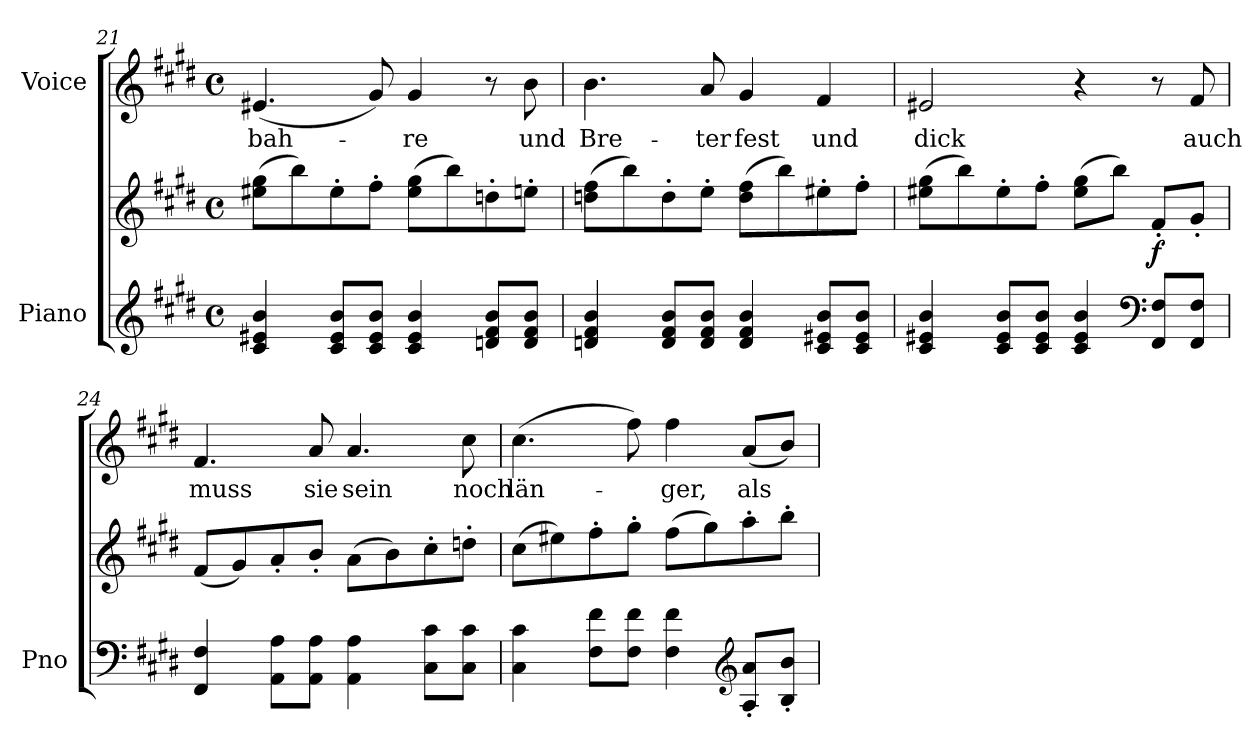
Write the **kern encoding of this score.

**kern	**kern	**dynam	**kern	**text
*part2	*part2	*part2	*part1	*part1
*staff3	*staff2	*staff2/3	*staff1	*staff1
*I"Piano	*	*	*I"Voice	*
*I'Pno	*	*	*	*
!!LO:PB:g=z
*clefG2	*clefG2	*	*clefG2	*
*k[f#c#g#d#]	*k[f#c#g#d#]	*	*k[f#c#g#d#]	*
*M4/4	*M4/4	*	*M4/4	*
*met(c)	*met(c)	*	*met(c)	*
=21	=21	=21	=21	=21
!	!	!	!	!LO:LY:b
4c#/ 4e#X/ 4b/	(8ee#X\ 8gg#\L	.	(4.e#X/	-bah-
.	8bb\)	.	.	.
8c#/ 8e#/ 8b/L	8ee#'\	.	.	.
8c#/ 8e#/ 8b/J	8ff#'\J	.	8g#/)	.
!	!	!	!	!LO:LY:b
4c#/ 4e#/ 4b/	(8ee#\ 8gg#\L	.	4g#/	-re
.	8bb\)	.	.	.
8dn/ 8f#/ 8b/L	8ddn'\	.	8r	.
!	!	!	!	!LO:LY:b
8d/ 8f#/ 8b/J	8een'\J	.	8b\	und
=22	=22	=22	=22	=22
!	!	!	!	!LO:LY:b
4dn/ 4f#/ 4b/	(8ddn\ 8ff#\L	.	4.b\	Bre-
.	8bb\)	.	.	.
8d/ 8f#/ 8b/L	8dd'\	.	.	.
!	!	!	!	!LO:LY:b
8d/ 8f#/ 8b/J	8ee'\J	.	8a/	-ter
!	!	!	!	!LO:LY:b
4d/ 4f#/ 4b/	(8dd\ 8ff#\L	.	4g#/	fest
.	8bb\)	.	.	.
!	!	!	!	!LO:LY:b
8c#/ 8e#X/ 8b/L	8ee#X'\	.	4f#/	und
8c#/ 8e#/ 8b/J	8ff#'\J	.	.	.
=23	=23	=23	=23	=23
!	!	!	!	!LO:LY:b
4c#/ 4e#X/ 4b/	(8ee#X\ 8gg#\L	.	2e#X/	dick
.	8bb\)	.	.	.
8c#/ 8e#/ 8b/L	8ee#'\	.	.	.
8c#/ 8e#/ 8b/J	8ff#'\J	.	.	.
4c#/ 4e#/ 4b/	(8ee#\ 8gg#\L	.	4r	.
.	8bb\J)	.	.	.
*clefF4	*	*	*	*
!	!	!LO:DY:b	!	!
8FF#/ 8F#/L	8f#'/L	f	8r	.
!	!	!	!	!LO:LY:b
8FF#/ 8F#/J	8g#'/J	.	8f#/	auch
=24	=24	=24	=24	=24
!	!	!	!	!LO:LY:b
4FF#/ 4F#/	(8f#/L	.	4.f#/	muss
.	8g#/)	.	.	.
8AA\ 8A\L	8a'/	.	.	.
!	!	!	!	!LO:LY:b
8AA\ 8A\J	8b'/J	.	8a/	sie
!	!	!	!	!LO:LY:b
4AA\ 4A\	(8a\L	.	4.a/	sein
.	8b\)	.	.	.
8C#\ 8c#\L	8cc#'\	.	.	.
!	!	!	!	!LO:LY:b
8C#\ 8c#\J	8ddn'\J	.	8cc#\	noch
=25	=25	=25	=25	=25
!	!	!	!	!LO:LY:b
4C#\ 4c#\	(8cc#\L	.	(4.cc#\	län-
.	8ee#X\)	.	.	.
8F#\ 8f#\L	8ff#'\	.	.	.
8F#\ 8f#\J	8gg#'\J	.	8ff#\)	.
!	!	!	!	!LO:LY:b
4F#\ 4f#\	(8ff#\L	.	4ff#\	-ger,
.	8gg#\)	.	.	.
*clefG2	*	*	*	*
!	!	!	!	!LO:LY:b
8A/' 8a/'L	8aa'\	.	(8a/L	als
8B/' 8b/'J	8bb'\J	.	8b/J)	.
=	=	=	=	=
*-	*-	*-	*-	*-
